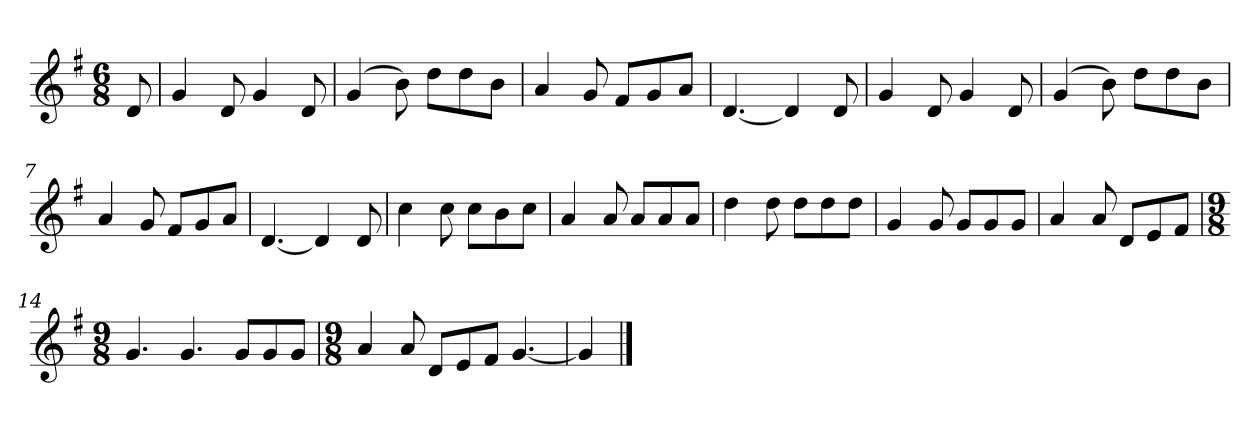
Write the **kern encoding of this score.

**kern
*part1
*staff1
*k[f#]
*M6/8
*MM120
=
8d
=1
4g
8d
4g
8d
=2
(4g
8b)
8ddL
8dd
8bJ
=3
4a
8g
8f#L
8g
8aJ
=4
[4.d
4d]
8d
=5
4g
8d
4g
8d
=6
(4g
8b)
8ddL
8dd
8bJ
=7
4a
8g
8f#L
8g
8aJ
=8
[4.d
4d]
8d
=9
4cc
8cc
8ccL
8b
8ccJ
=10
4a
8a
8aL
8a
8aJ
=11
4dd
8dd
8ddL
8dd
8ddJ
=12
4g
8g
8gL
8g
8gJ
=13
4a
8a
8dL
8e
8f#J
=14
*M9/8
4.g
4.g
8gL
8g
8gJ
=15
*M9/8
4a
8a
8dL
8e
8f#J
[4.g
=16
4g]
==
*-
